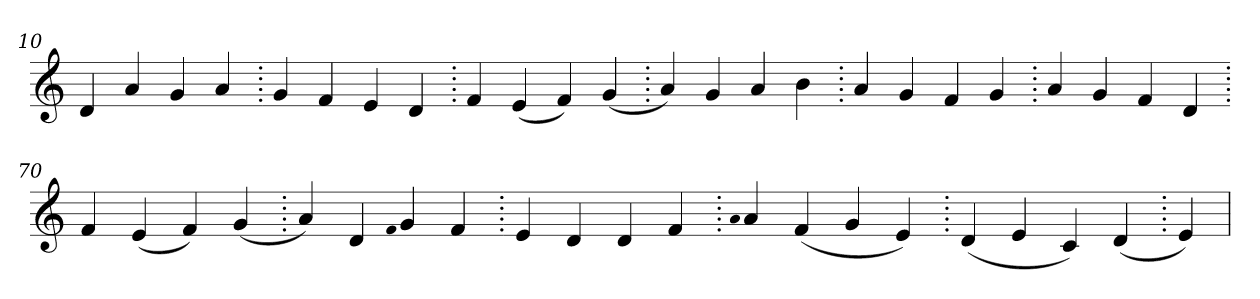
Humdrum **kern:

**kern
*part1
*staff1
*clefG2
=10.
4d
4a
4g
4a
=20.
4g
4f
4e
4d
=30.
4f
(>4e
4f)
(>4g
=40.
4a)
4g
4a
4b
=50.
4a
4g
4f
4g
=60.
4a
4g
4f
4d
=70.
4f
(>4e
4f)
(>4g
=80.
4a)
4d
qqf
4g
4f
=90.
4e
4d
4d
4f
=100.
qqa
4a
(>4f
4g
4e)
=110.
(>4d
4e
4c)
(>4d
=120.
4e)
=
*-
